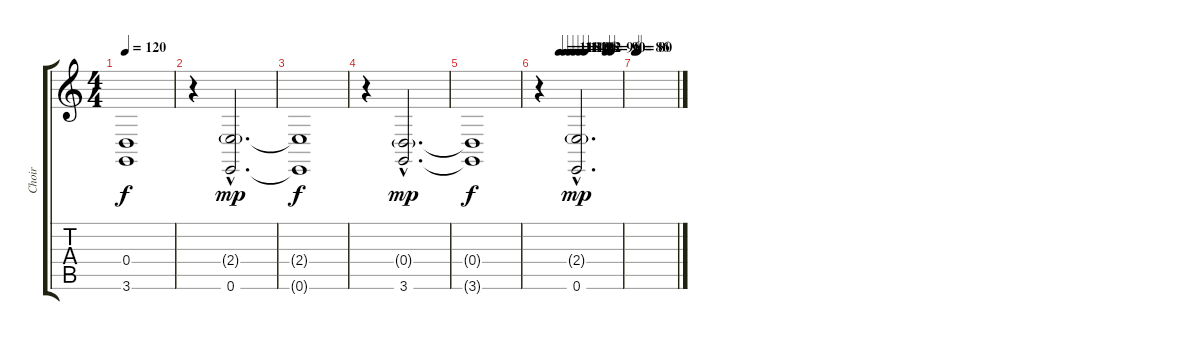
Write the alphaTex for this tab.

\track ("Choir" "Choir") {instrument choiraahs}
\staff {score tabs}
\tuning (E4 B3 G3 D3 A2 E2) {hide}
\ts (4 4)
\tempo 120
\clef g2
\ks c
(0.4{t} 3.6{t}).1{dy f} |
r.4 (2.4{g hac} 0.6{hac}).2{d dy mp} |
(2.4{t} 0.6{t}).1{dy f} |
r.4 (0.4{g hac} 3.6{hac}).2{d dy mp} |
(0.4{t} 3.6{t}).1{dy f} |
\tempo (118 0.25)
\tempo (114 0.3125)
\tempo (110 0.375)
\tempo (106 0.4375)
\tempo (102 0.5)
\tempo (98 0.5625)
\tempo (96 0.8125)
\tempo (90 0.875)
r.4 (2.4{g hac} 0.6{hac}).2{d dy mp} |
\tempo 86
\tempo (80 0.0625)
